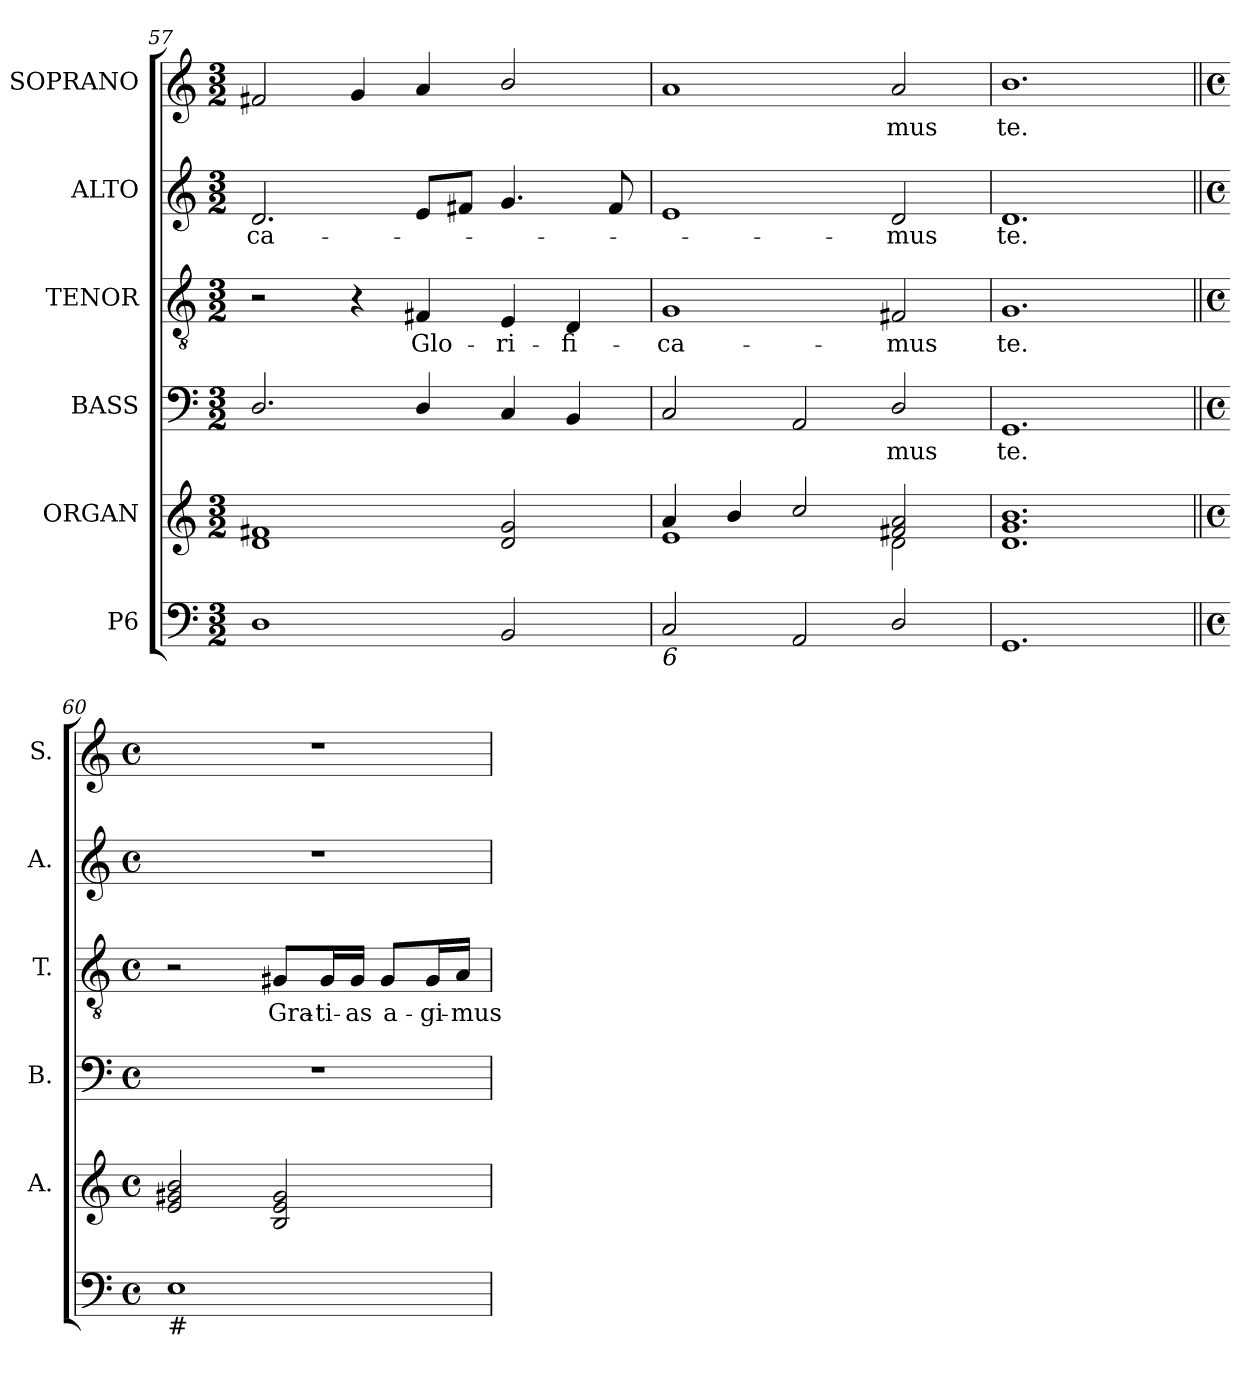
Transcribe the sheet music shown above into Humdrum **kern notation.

**kern	**kern	**kern	**text	**kern	**text	**kern	**text	**kern	**text
*part6	*part5	*part4	*part4	*part3	*part3	*part2	*part2	*part1	*part1
*staff6	*staff5	*staff4	*staff4	*staff3	*staff3	*staff2	*staff2	*staff1	*staff1
*I"P6	*I"ORGAN	*I"BASS	*	*I"TENOR	*	*I"ALTO	*	*I"SOPRANO	*
*	*I'A.	*I'B.	*	*I'T.	*	*I'A.	*	*I'S.	*
*clefF4	*clefG2	*clefF4	*	*clefGv2	*	*clefG2	*	*clefG2	*
*	*	*	*	*ITrd7c12	*	*	*	*	*
*k[]	*k[]	*k[]	*	*k[]	*	*k[]	*	*k[]	*
*C:	*C:	*C:	*	*C:	*	*C:	*	*C:	*
*M3/2	*M3/2	*M3/2	*	*M3/2	*	*M3/2	*	*M3/2	*
=57	=57	=57	=57	=57	=57	=57	=57	=57	=57
!	!	!	!	!	!	!	!LO:LY:b:color=#000000	!	!
1Di	1di 1f#Xi	2.Di/	.	2r	.	2.di/	-ca-	2f#Xi/	.
.	.	.	.	4r	.	.	.	4gi/	.
!	!	!	!	!	!LO:LY:b:color=#000000	!	!	!	!
.	.	4Di/	.	4FF#Xi/	Glo-	8ei/L	.	4ai/	.
.	.	.	.	.	.	8f#Xi/J	.	.	.
!	!	!	!	!	!LO:LY:b:color=#000000	!	!	!	!
2BBi/	2di/ 2gi	4Ci/	.	4EEi/	-ri-	4.gi/	.	2bi/	.
!	!	!	!	!	!LO:LY:b:color=#000000	!	!	!	!
.	.	4BBi/	.	4DDi/	-fi-	.	.	.	.
.	.	.	.	.	.	8f#i/	.	.	.
=58	=58	=58	=58	=58	=58	=58	=58	=58	=58
*	*^	*	*	*	*	*	*	*	*
!LO:TX:b:i:t=6	!	!	!	!	!	!	!	!	!	!
!	!	!	!	!	!	!LO:LY:b:color=#000000	!	!	!	!
2Ci/	4ai/	1ei	2Ci/	.	1GGi	-ca-	1ei	.	1ai	.
.	4bi/	.	.	.	.	.	.	.	.	.
2AAi/	2cci/	.	2AAi/	.	.	.	.	.	.	.
!	!	!	!	!LO:LY:b:color=#000000	!	!	!	!	!	!
!	!	!	!	!	!	!LO:LY:b:color=#000000	!	!	!	!
!	!	!	!	!	!	!	!	!LO:LY:b:color=#000000	!	!
!	!	!	!	!	!	!	!	!	!	!LO:LY:b:color=#000000
2Di/	2f#Xi/ 2ai	2di\	2Di/	-mus	2FF#Xi/	-mus	2di/	-mus	2ai/	-mus
=59	=59	=59	=59	=59	=59	=59	=59	=59	=59	=59
!	!	!	!	!LO:LY:b:color=#000000	!	!	!	!	!	!
!	!	!	!	!	!	!LO:LY:b:color=#000000	!	!	!	!
!	!	!	!	!	!	!	!	!LO:LY:b:color=#000000	!	!
!	!	!	!	!	!	!	!	!	!	!LO:LY:b:color=#000000
1.GGi	1.gi 1.bi	1.di	1.GGi	te.	1.GGi	te.	1.di	te.	1.bi	te.
*	*v	*v	*	*	*	*	*	*	*	*
=60||	=60||	=60||	=60||	=60||	=60||	=60||	=60||	=60||	=60||
*M4/4	*M4/4	*M4/4	*	*M4/4	*	*M4/4	*	*M4/4	*
*met(c)	*met(c)	*met(c)	*	*met(c)	*	*met(c)	*	*met(c)	*
*	*	*	*	*	*	*	*	*MM100	*
*	*^	*	*	*	*	*	*	*	*
!LO:TX:b:t=#	!	!	!	!	!	!	!	!	!	!
*	*v	*v	*	*	*	*	*	*	*	*
1Ei	2ei/ 2g#Xi 2bi	1r	.	2r	.	1r	.	1r	.
!	!	!	!	!	!LO:LY:b:color=#000000	!	!	!	!
.	2Bi/ 2ei 2g#i	.	.	8GG#Xi/L	Gra-	.	.	.	.
!	!	!	!	!	!LO:LY:b:color=#000000	!	!	!	!
.	.	.	.	16GG#i/L	-ti-	.	.	.	.
!	!	!	!	!	!LO:LY:b:color=#000000	!	!	!	!
.	.	.	.	16GG#i/JJ	-as	.	.	.	.
!	!	!	!	!	!LO:LY:b:color=#000000	!	!	!	!
.	.	.	.	8GG#i/L	a-	.	.	.	.
!	!	!	!	!	!LO:LY:b:color=#000000	!	!	!	!
.	.	.	.	16GG#i/L	-gi-	.	.	.	.
!	!	!	!	!	!LO:LY:b:color=#000000	!	!	!	!
.	.	.	.	16AAi/JJ	-mus	.	.	.	.
=	=	=	=	=	=	=	=	=	=
*-	*-	*-	*-	*-	*-	*-	*-	*-	*-
